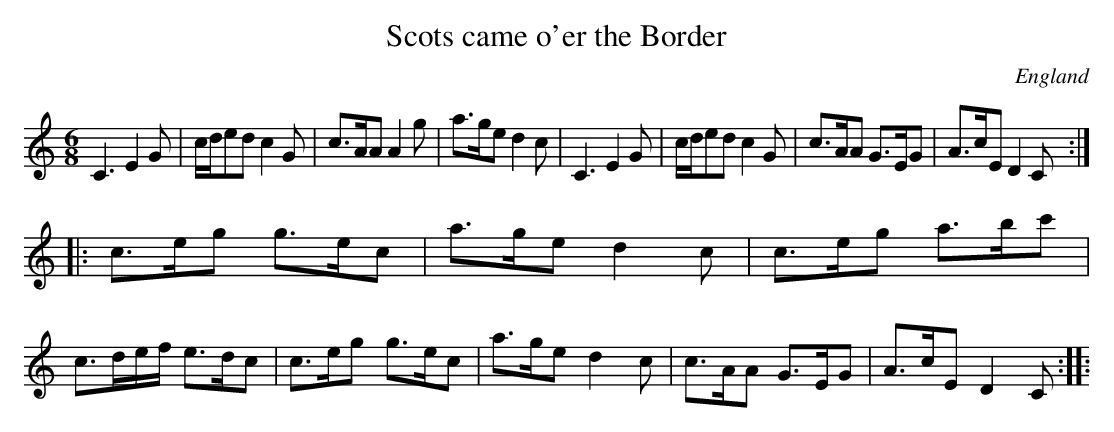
X:1
T:Scots came o'er the Border
L:1/8
M:6/8
O:England
K:C major
C3 E2G | c/d/ed c2G | c>AA A2g  | a>ge d2c | \
C3 E2G | c/d/ed c2G | c>AA G>EG | A>cE D2C ::
c>eg g>ec | a>ge d2c | c>eg a>bc' | c>de/f/ e>dc | \
c>eg g>ec | a>ge d2c | c>AA G>EG | A>cE D2C ::
